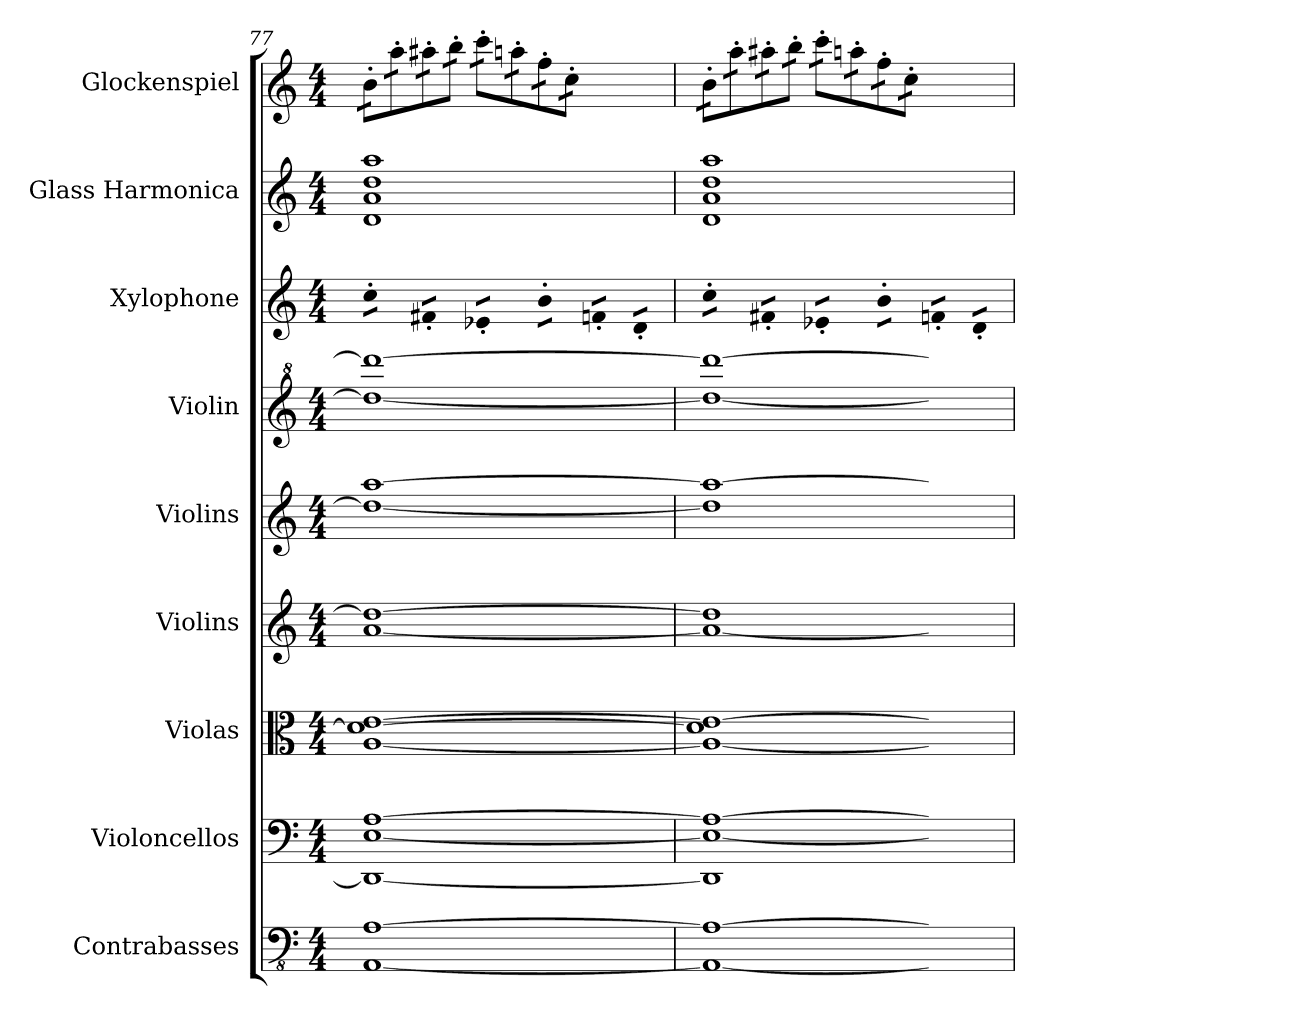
**kern	**kern	**kern	**kern	**kern	**kern	**kern	**kern	**kern
*part9	*part8	*part7	*part6	*part5	*part4	*part3	*part2	*part1
*staff9	*staff8	*staff7	*staff6	*staff5	*staff4	*staff3	*staff2	*staff1
*I"Contrabasses	*I"Violoncellos	*I"Violas	*I"Violins	*I"Violins	*I"Violin	*I"Xylophone	*I"Glass Harmonica	*I"Glockenspiel
*I'Cbs.	*I'Vcs.	*I'Vlas.	*I'Vlns.	*I'Vlns.	*I'Vln.	*I'Xyl.	*I'Gla. Har.	*I'Glk.
*clefFv4	*clefF4	*clefC3	*clefG2	*clefG2	*clefG^2	*clefG2	*clefG2	*clefG2
*	*	*	*	*	*	*ITrd-7c-12	*	*ITrd-14c-24
*k[]	*k[]	*k[]	*k[]	*k[]	*k[]	*k[]	*k[]	*k[]
*M4/4	*M4/4	*M4/4	*M4/4	*M4/4	*M4/4	*M4/4	*M4/4	*M4/4
=77	=77	=77	=77	=77	=77	=77	=77	=77
*	*	*	*	*	*	*tremolo	*	*
*	*	*	*	*	*	*	*	*tremolo
[1AAA [1AA	1DD_ [1E [1A	[1A 1d_ [1e	[1a 1dd_	1dd_ [1aa	1ddd_ 1dddd_	12ccc'\L	1d 1a 1dd 1aa	16bbb'\LL
.	.	.	.	.	.	.	.	16bbb'\
.	.	.	.	.	.	12ccc'\J	.	.
.	.	.	.	.	.	.	.	16aaaa'\
.	.	.	.	.	.	12ff#X'/L	.	.
.	.	.	.	.	.	.	.	16aaaa'\
.	.	.	.	.	.	12ff#X'/J	.	16aaaa#X'\
.	.	.	.	.	.	.	.	16aaaa#X'\
.	.	.	.	.	.	12ee-X'/L	.	.
.	.	.	.	.	.	.	.	16bbbb'\
.	.	.	.	.	.	12ee-X'/J	.	.
.	.	.	.	.	.	.	.	16bbbb'\JJ
.	.	.	.	.	.	12bb'\L	.	16ccccc'\LL
.	.	.	.	.	.	.	.	16ccccc'\
.	.	.	.	.	.	12bb'\J	.	.
.	.	.	.	.	.	.	.	16aaaan'\
.	.	.	.	.	.	12ffn'/L	.	.
.	.	.	.	.	.	.	.	16aaaan'\
.	.	.	.	.	.	12ffn'/J	.	16ffff'\
.	.	.	.	.	.	.	.	16ffff'\
.	.	.	.	.	.	12dd'/L	.	.
.	.	.	.	.	.	.	.	16cccc'\
.	.	.	.	.	.	12dd'/J	.	.
.	.	.	.	.	.	.	.	16cccc'\JJ
!!LO:PB:g=z
=78	=78	=78	=78	=78	=78	=78	=78	=78
1AAA_ 1AA_	1DD] 1E_ 1A_	1A_ 1d] 1e_	1a_ 1dd]	1dd] 1aa_	1ddd_ 1dddd_	12ccc'\L	1d 1a 1dd 1aa	16bbb'\LL
.	.	.	.	.	.	.	.	16bbb'\
.	.	.	.	.	.	12ccc'\J	.	.
.	.	.	.	.	.	.	.	16aaaa'\
.	.	.	.	.	.	12ff#X'/L	.	.
.	.	.	.	.	.	.	.	16aaaa'\
.	.	.	.	.	.	12ff#X'/J	.	16aaaa#X'\
.	.	.	.	.	.	.	.	16aaaa#X'\
.	.	.	.	.	.	12ee-X'/L	.	.
.	.	.	.	.	.	.	.	16bbbb'\
.	.	.	.	.	.	12ee-X'/J	.	.
.	.	.	.	.	.	.	.	16bbbb'\JJ
.	.	.	.	.	.	12bb'\L	.	16ccccc'\LL
.	.	.	.	.	.	.	.	16ccccc'\
.	.	.	.	.	.	12bb'\J	.	.
.	.	.	.	.	.	.	.	16aaaan'\
.	.	.	.	.	.	12ffn'/L	.	.
.	.	.	.	.	.	.	.	16aaaan'\
.	.	.	.	.	.	12ffn'/J	.	16ffff'\
.	.	.	.	.	.	.	.	16ffff'\
.	.	.	.	.	.	12dd'/L	.	.
.	.	.	.	.	.	.	.	16cccc'\
.	.	.	.	.	.	12dd'/J	.	.
*	*	*	*	*	*	*Xtremolo	*	*
.	.	.	.	.	.	.	.	16cccc'\JJ
*	*	*	*	*	*	*	*	*Xtremolo
=	=	=	=	=	=	=	=	=
*-	*-	*-	*-	*-	*-	*-	*-	*-
